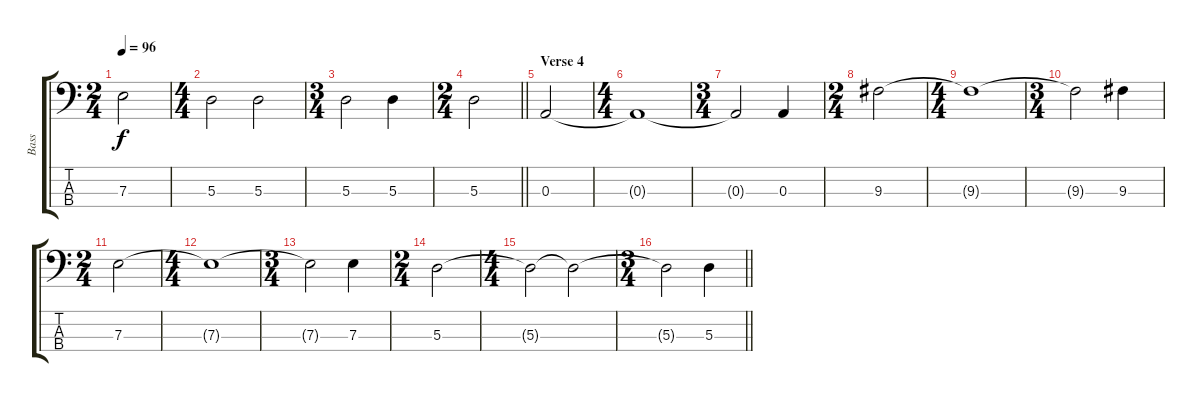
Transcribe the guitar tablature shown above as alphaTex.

\track ("Bass" "Bass") {instrument electricbassfinger}
\staff {score tabs}
\tuning (G2 D2 A1 E1) {hide}
\ts (2 4)
\tempo 96
\clef f4
\ks c
7.3.2{dy f} |
\ts (4 4)
5.3.2 5.3.2 |
\ts (3 4)
5.3.2 5.3.4 |
\ts (2 4)
\barLineRight lightlight
5.3.2 |
\section ("" "Verse 4")
0.3.2 |
\ts (4 4)
0.3{t}.1 |
\ts (3 4)
0.3{t}.2 0.3.4 |
\ts (2 4)
9.3.2 |
\ts (4 4)
9.3{t}.1 |
\ts (3 4)
9.3{t}.2 9.3.4 |
\ts (2 4)
7.3.2 |
\ts (4 4)
7.3{t}.1 |
\ts (3 4)
7.3{t}.2 7.3.4 |
\ts (2 4)
5.3.2 |
\ts (4 4)
5.3{t}.2 5.3{t}.2 |
\ts (3 4)
\barLineRight lightlight
5.3{t}.2 5.3.4
